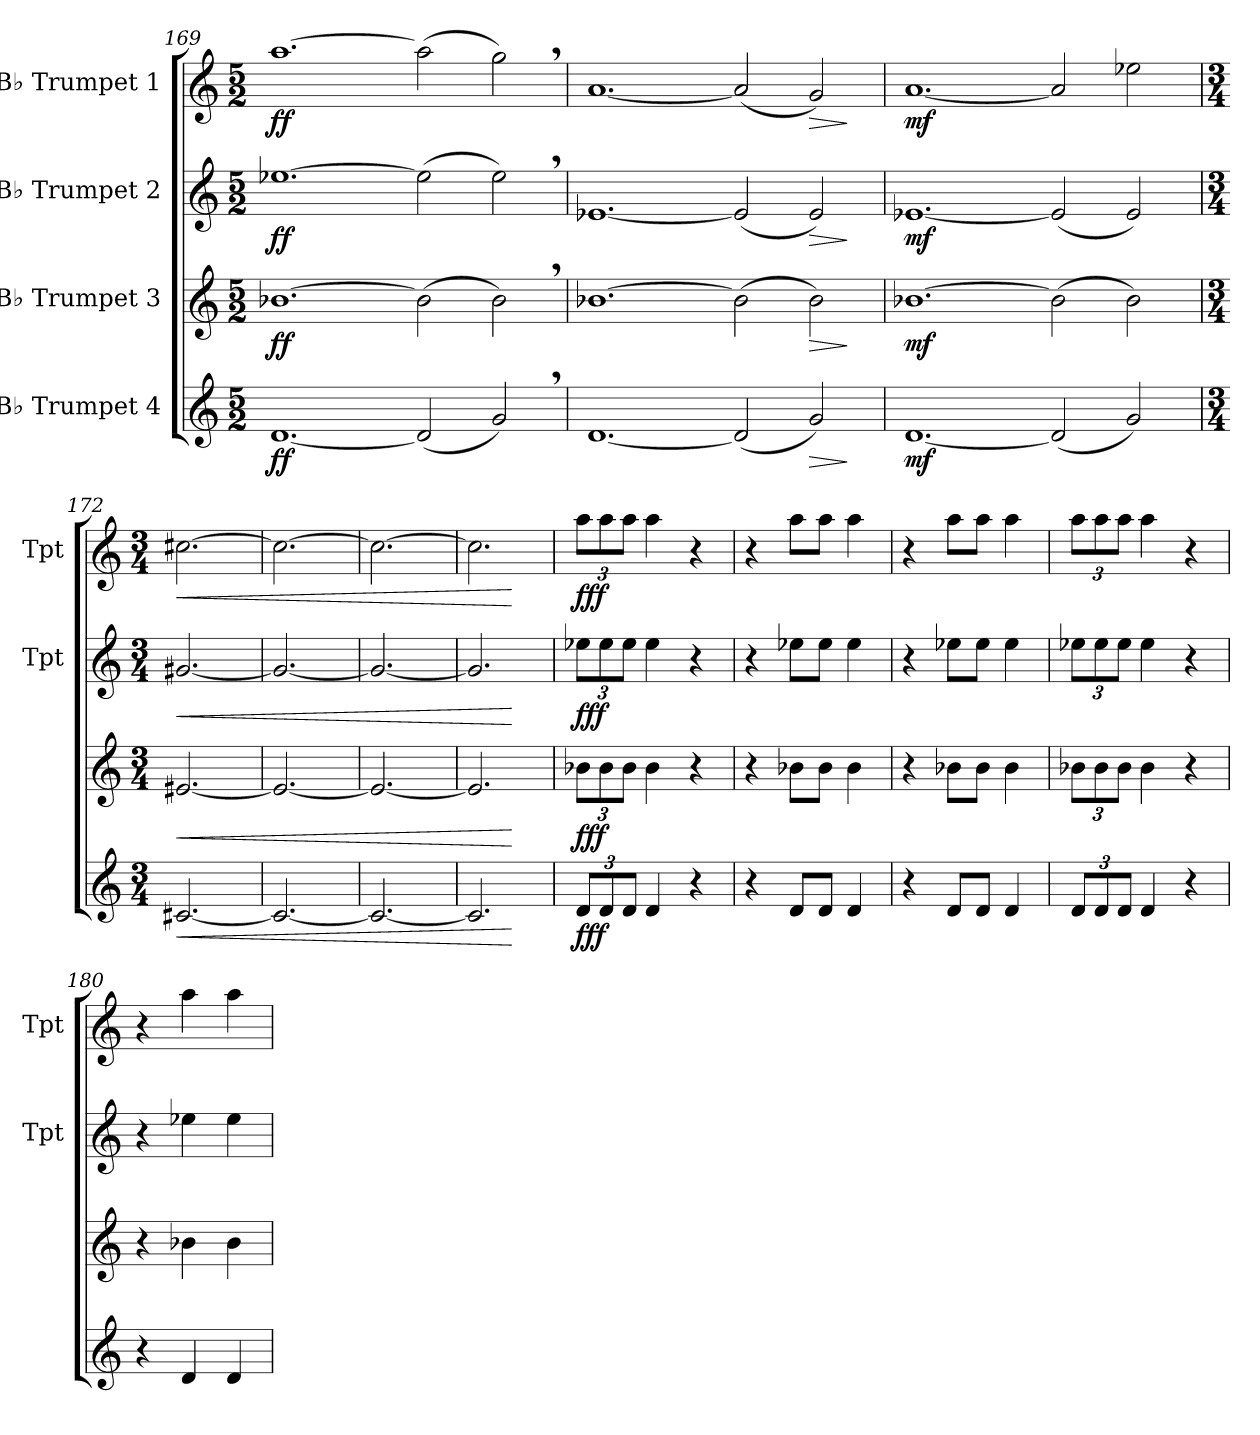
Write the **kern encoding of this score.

**kern	**dynam	**kern	**dynam	**kern	**dynam	**kern	**dynam
*part4	*part4	*part3	*part3	*part2	*part2	*part1	*part1
*staff4	*staff4	*staff3	*staff3	*staff2	*staff2	*staff1	*staff1
*I"B♭ Trumpet 4	*	*I"B♭ Trumpet 3	*	*I"B♭ Trumpet 2	*	*I"B♭ Trumpet 1	*
*	*	*	*	*I'Tpt	*	*I'Tpt	*
*clefG2	*	*clefG2	*	*clefG2	*	*clefG2	*
*ITrd1c2	*	*ITrd1c2	*	*ITrd1c2	*	*ITrd1c2	*
*k[b-e-]	*	*k[b-e-]	*	*k[b-e-]	*	*k[b-e-]	*
*M5/2	*	*M5/2	*	*M5/2	*	*M5/2	*
=169	=169	=169	=169	=169	=169	=169	=169
!	!LO:DY:b	!	!LO:DY:b	!	!LO:DY:b	!	!LO:DY:b
[1.c	ff	[1.a-X	ff	[1.dd-X	ff	[1.gg	ff
(2c/]	.	(2a-\]	.	(2dd-\]	.	(2gg\]	.
2f,/)	.	2a-,\)	.	2dd-,\)	.	2ff,\)	.
=170	=170	=170	=170	=170	=170	=170	=170
[1.c	.	[1.a-X	.	[1.d-X	.	[1.g	.
(2c/]	.	(2a-\]	.	(2d-/]	.	(2g/]	.
!	!LO:HP:b	!	!LO:HP:b	!	!LO:HP:b	!	!LO:HP:b
2f/)	>	2a-\)	>	2d-/)	>	2f/)	>
.	]	.	]	.	]	.	]
=171	=171	=171	=171	=171	=171	=171	=171
!	!LO:DY:b	!	!LO:DY:b	!	!LO:DY:b	!	!LO:DY:b
[1.c	mf	[1.a-X	mf	[1.d-X	mf	[1.g	mf
(2c/]	.	(2a-\]	.	(2d-/]	.	2g/]	.
2f/)	.	2a-\)	.	2d-/)	.	2dd-X\	.
=172	=172	=172	=172	=172	=172	=172	=172
*M3/4	*	*M3/4	*	*M3/4	*	*M3/4	*
!	!LO:HP:b	!	!LO:HP:b	!	!LO:HP:b	!	!LO:HP:b
[2.Bn/	<	[2.d#X/	<	[2.f#X/	<	[2.bn\	<
!!LO:LB:g=z
=173	=173	=173	=173	=173	=173	=173	=173
2.B/_	.	2.d#/_	.	2.f#/_	.	2.b\_	.
=174	=174	=174	=174	=174	=174	=174	=174
2.B/_	.	2.d#/_	.	2.f#/_	.	2.b\_	.
=175	=175	=175	=175	=175	=175	=175	=175
2.B/]	.	2.d#/]	.	2.f#/]	.	2.b\]	.
.	[	.	[	.	[	.	[
=176	=176	=176	=176	=176	=176	=176	=176
!!LO:REH:place=s1:a:B:fs=14:t=176
*Xbrackettup	*	*Xbrackettup	*	*Xbrackettup	*	*Xbrackettup	*
*	*	*	*	*	*	*MM80	*
!	!LO:DY:b	!	!LO:DY:b	!	!LO:DY:b	!	!LO:DY:b
12c/L	fff	12a-X\L	fff	12dd-X\L	fff	12gg\L	fff
12c/	.	12a-\	.	12dd-\	.	12gg\	.
12c/J	.	12a-\J	.	12dd-\J	.	12gg\J	.
4c/	.	4a-\	.	4dd-\	.	4gg\	.
4r	.	4r	.	4r	.	4r	.
=177	=177	=177	=177	=177	=177	=177	=177
4r	.	4r	.	4r	.	4r	.
8c/L	.	8a-X\L	.	8dd-X\L	.	8gg\L	.
8c/J	.	8a-\J	.	8dd-\J	.	8gg\J	.
4c/	.	4a-\	.	4dd-\	.	4gg\	.
=178	=178	=178	=178	=178	=178	=178	=178
*	*	*	*	*	*	*MM70	*
4r	.	4r	.	4r	.	4r	.
8c/L	.	8a-X\L	.	8dd-X\L	.	8gg\L	.
8c/J	.	8a-\J	.	8dd-\J	.	8gg\J	.
4c/	.	4a-\	.	4dd-\	.	4gg\	.
=179	=179	=179	=179	=179	=179	=179	=179
12c/L	.	12a-X\L	.	12dd-X\L	.	12gg\L	.
12c/	.	12a-\	.	12dd-\	.	12gg\	.
12c/J	.	12a-\J	.	12dd-\J	.	12gg\J	.
4c/	.	4a-\	.	4dd-\	.	4gg\	.
4r	.	4r	.	4r	.	4r	.
=180	=180	=180	=180	=180	=180	=180	=180
*	*	*	*	*	*	*MM60	*
4r	.	4r	.	4r	.	4r	.
4c/	.	4a-X\	.	4dd-X\	.	4gg\	.
4c/	.	4a-\	.	4dd-\	.	4gg\	.
=	=	=	=	=	=	=	=
*-	*-	*-	*-	*-	*-	*-	*-
